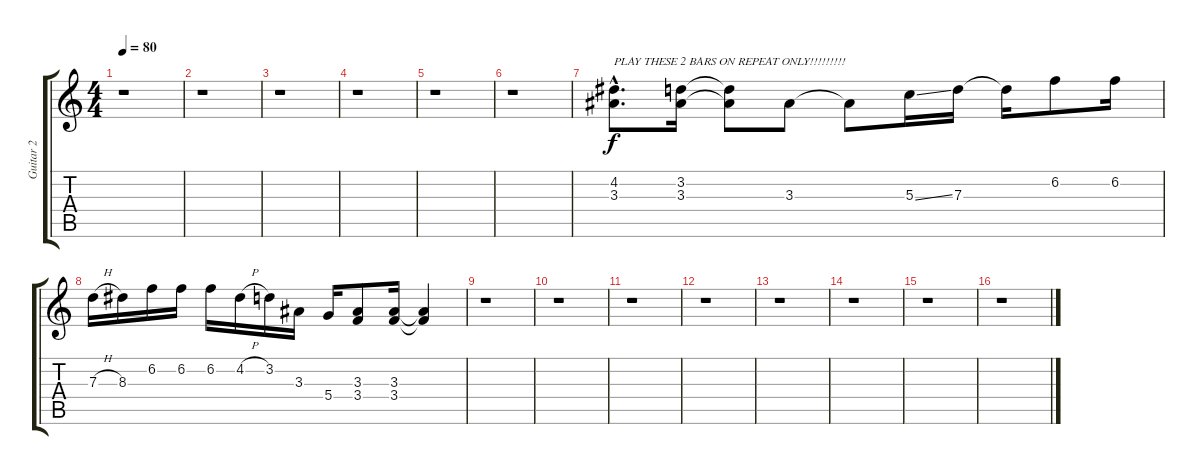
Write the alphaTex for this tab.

\track ("Guitar 2" "Guitar 2") {instrument distortionguitar}
\staff {score tabs}
\tuning (E4 B3 G3 D3 A2 E2) {hide}
\ts (4 4)
\tempo 80
\clef g2
\ks c
r.1{dy f} |
r.1 |
r.1 |
r.1 |
r.1 |
r.1 |
(4.2{hac} 3.3{hac}).8{d txt "PLAY THESE 2 BARS ON REPEAT ONLY!!!!!!!!!"} (3.2 3.3).16 (3.2{t} 3.3{t}).8 3.3.8 3.3{t}.8 5.3{ss}.16 7.3.16 7.3{t}.16 6.2.8 6.2.16 |
7.3{h}.16 8.3.16 6.2.16 6.2.16 6.2.16 4.2{h}.16 3.2.16 3.3.16 5.4.16 (3.3 3.4).8 (3.3 3.4).16 (3.3{t} 3.4{t}).4 |
r.1 |
r.1 |
r.1 |
r.1 |
r.1 |
r.1 |
r.1 |
r.1
